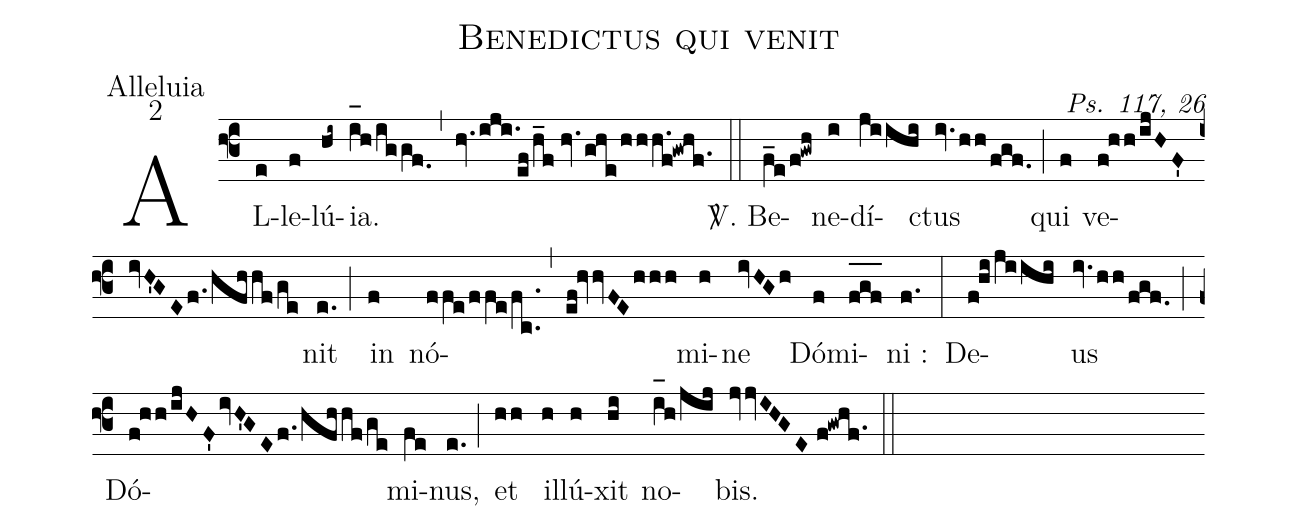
name:Benedictus qui venit;
office-part:Alleluia;
mode:2;
commentary:Ps. 117, 26;
%%
(f3) AL(e)le(f)lú(hi~){ia}.(i_[oh:h]h/iggf.0) (,) (hv.iji./[-0.5]ef/h_f//hv.ghe/hhh.f!gwhf.1) (::) <sp>V/</sp>. Be(f_e/f!gwh)ne(i)dí(jiihi)ctus(iv.hh/fgf.) (;) qui(f) ve(f!hh/ijHF'ivH'GEf./hfhhf/ge)nit(e.) (;) in(f) nó(ffe/ffe/fc..)(,)(ef!hvvFEhhh)mi(h)ne(ivHGh) Dó(f)mi(f_[oh:h]g_[oh:h]f_[oh:h])ni :(f.) (:) De(f!hi/jiihi)us(iv.hh/fgf.) (;) Dó(f!hh/ijHF'ivH'GEf./hfhhf/ge)mi(fe)nus,(e.) (;) et(hh) il(h)lú(h)xit(hi) no(i_[oh:h]h/jij)bis.(jvvIHGE/!/!f!gwhf.1) (::)
